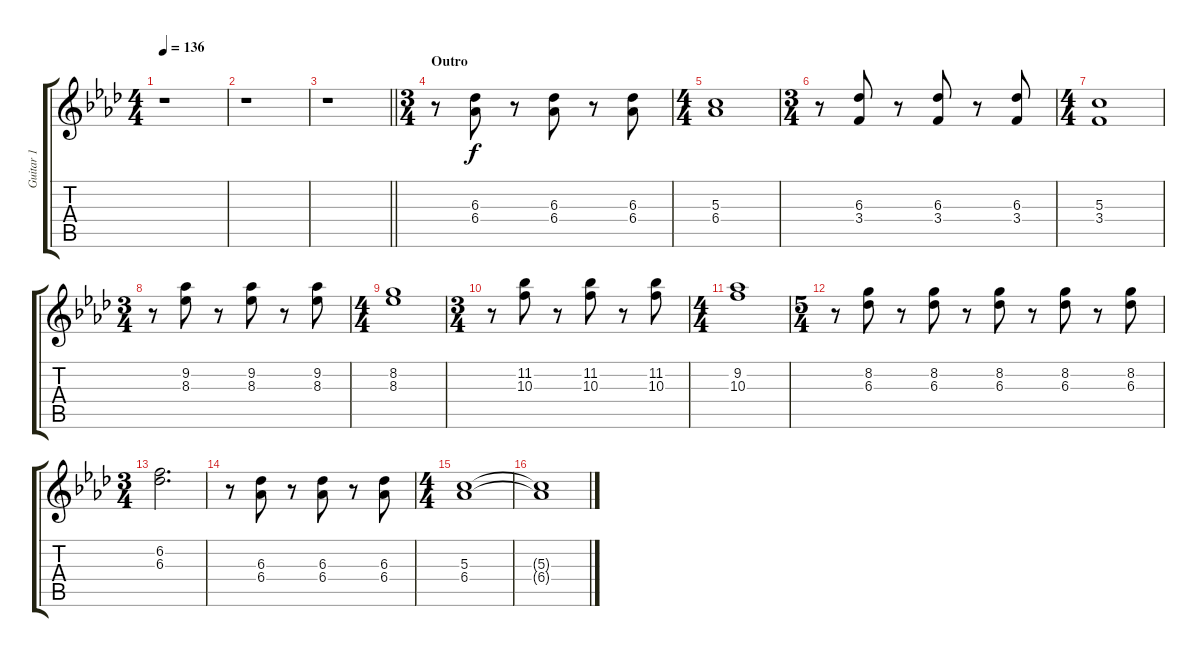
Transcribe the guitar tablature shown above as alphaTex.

\track ("Guitar 1" "Guitar 1") {instrument distortionguitar}
\staff {score tabs}
\tuning (E4 B3 G3 D3 A2 E2) {hide}
\ts (4 4)
\tempo 136
\clef g2
\ks ab
r.1{dy f} |
r.1 |
\barLineRight lightlight
r.1 |
\ts (3 4)
\section ("" "Outro")
r.8{instrument distortionguitar} (6.3 6.4).8 r.8 (6.3 6.4).8 r.8 (6.3 6.4).8 |
\ts (4 4)
(5.3 6.4).1 |
\ts (3 4)
r.8 (6.3 3.4).8 r.8 (6.3 3.4).8 r.8 (6.3 3.4).8 |
\ts (4 4)
(5.3 3.4).1 |
\ts (3 4)
r.8 (9.2 8.3).8 r.8 (9.2 8.3).8 r.8 (9.2 8.3).8 |
\ts (4 4)
(8.2 8.3).1 |
\ts (3 4)
r.8 (11.2 10.3).8 r.8 (11.2 10.3).8 r.8 (11.2 10.3).8 |
\ts (4 4)
(9.2 10.3).1 |
\ts (5 4)
r.8 (8.2 6.3).8 r.8 (8.2 6.3).8 r.8 (8.2 6.3).8 r.8 (8.2 6.3).8 r.8 (8.2 6.3).8 |
\ts (3 4)
(6.2 6.3).2{d} |
r.8 (6.3 6.4).8 r.8 (6.3 6.4).8 r.8 (6.3 6.4).8 |
\ts (4 4)
(5.3 6.4).1 |
(5.3{t} 6.4{t}).1
